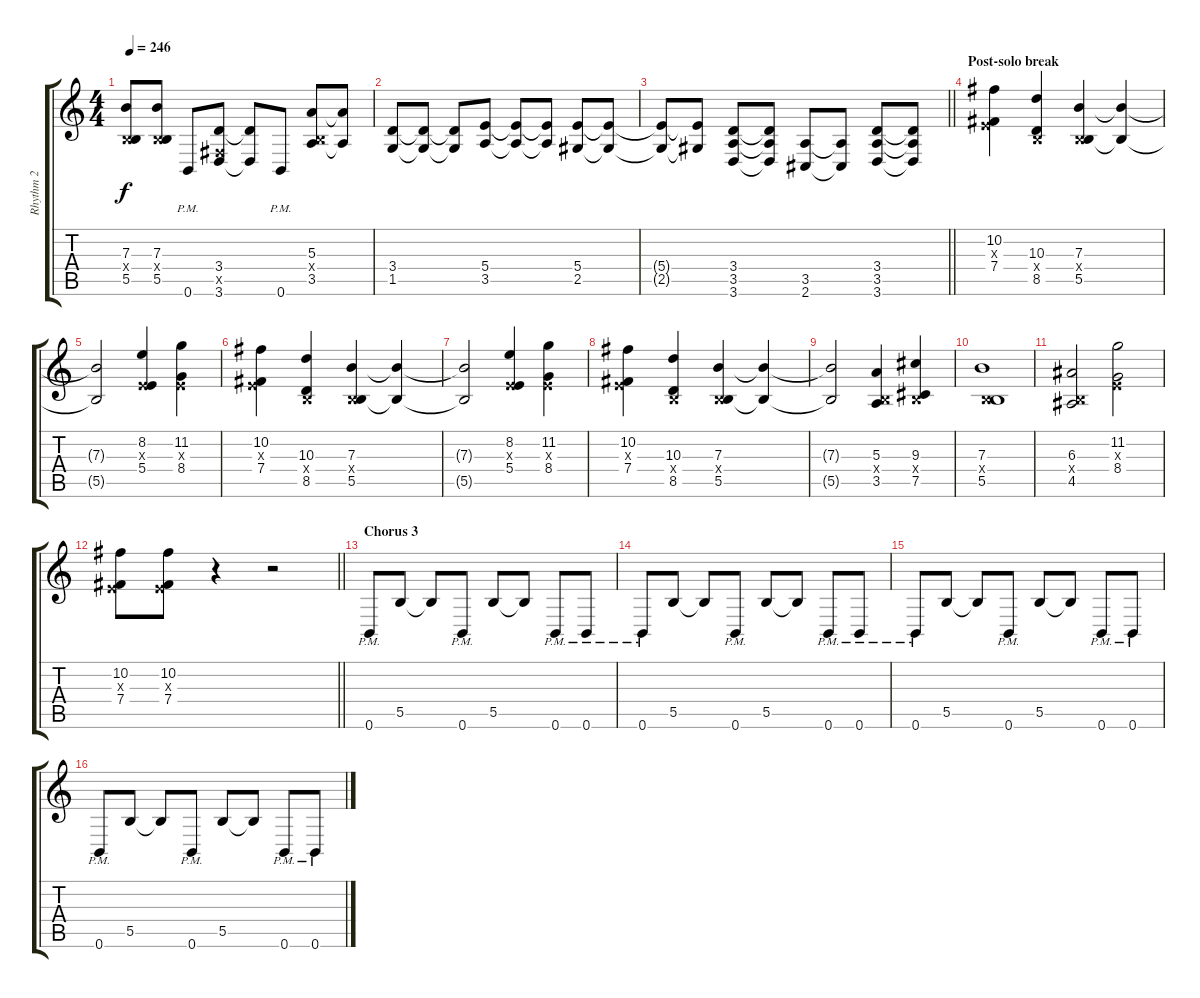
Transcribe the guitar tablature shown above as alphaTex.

\track ("Rhythm 2" "Rhythm 2") {instrument distortionguitar}
\staff {score tabs}
\tuning (Db4 Ab3 E3 B2 Gb2 B1) {hide}
\ts (4 4)
\tempo 246
\clef g2
\ks c
(7.3 0.4{x} 5.5).8{dy f} (7.3 0.4{x} 5.5).8 0.6{pm}.8 (3.4 0.5{x} 3.6).8 (3.4{t} 3.6{t}).8 0.6{pm}.8 (5.3 0.4{x} 3.5).8 (5.3{t} 3.5{t}).8 |
(3.4 1.5).8 (3.4{t} 1.5{t}).8 (3.4{t} 1.5{t}).8 (5.4 3.5).8 (5.4{t} 3.5{t}).8 (5.4{t} 3.5{t}).8 (5.4 2.5).8 (5.4{t} 2.5{t}).8 |
\barLineRight lightlight
(5.4{t} 2.5{t}).8 (5.4{t} 2.5{t}).8 (3.4 3.5 3.6).8 (3.4{t} 3.5{t} 3.6{t}).8 (3.5 2.6).8 (3.5{t} 2.6{t}).8 (3.4 3.5 3.6).8 (3.4{t} 3.5{t} 3.6{t}).8 |
\section ("" "Post-solo break")
(10.2 0.3{x} 7.4).4 (10.3 0.4{x} 8.5).4 (7.3 0.4{x} 5.5).4 (7.3{t} 5.5{t}).4 |
(7.3{t} 5.5{t}).2 (8.2 0.3{x} 5.4).4 (11.2 0.3{x} 8.4).4 |
(10.2 0.3{x} 7.4).4 (10.3 0.4{x} 8.5).4 (7.3 0.4{x} 5.5).4 (7.3{t} 5.5{t}).4 |
(7.3{t} 5.5{t}).2 (8.2 0.3{x} 5.4).4 (11.2 0.3{x} 8.4).4 |
(10.2 0.3{x} 7.4).4 (10.3 0.4{x} 8.5).4 (7.3 0.4{x} 5.5).4 (7.3{t} 5.5{t}).4 |
(7.3{t} 5.5{t}).2 (5.3 0.4{x} 3.5).4 (9.3 0.4{x} 7.5).4 |
(7.3 0.4{x} 5.5).1 |
(6.3 0.4{x} 4.5).2 (11.2 0.3{x} 8.4).2 |
\barLineRight lightlight
(10.2 0.3{x} 7.4).8 (10.2 0.3{x} 7.4).8 r.4 r.2 |
\section ("" "Chorus 3")
0.6{pm}.8 5.5.8 5.5{t}.8 0.6{pm}.8 5.5.8 5.5{t}.8 0.6{pm}.8 0.6{pm}.8 |
0.6{pm}.8 5.5.8 5.5{t}.8 0.6{pm}.8 5.5.8 5.5{t}.8 0.6{pm}.8 0.6{pm}.8 |
0.6{pm}.8 5.5.8 5.5{t}.8 0.6{pm}.8 5.5.8 5.5{t}.8 0.6{pm}.8 0.6{pm}.8 |
0.6{pm}.8 5.5.8 5.5{t}.8 0.6{pm}.8 5.5.8 5.5{t}.8 0.6{pm}.8 0.6{pm}.8
